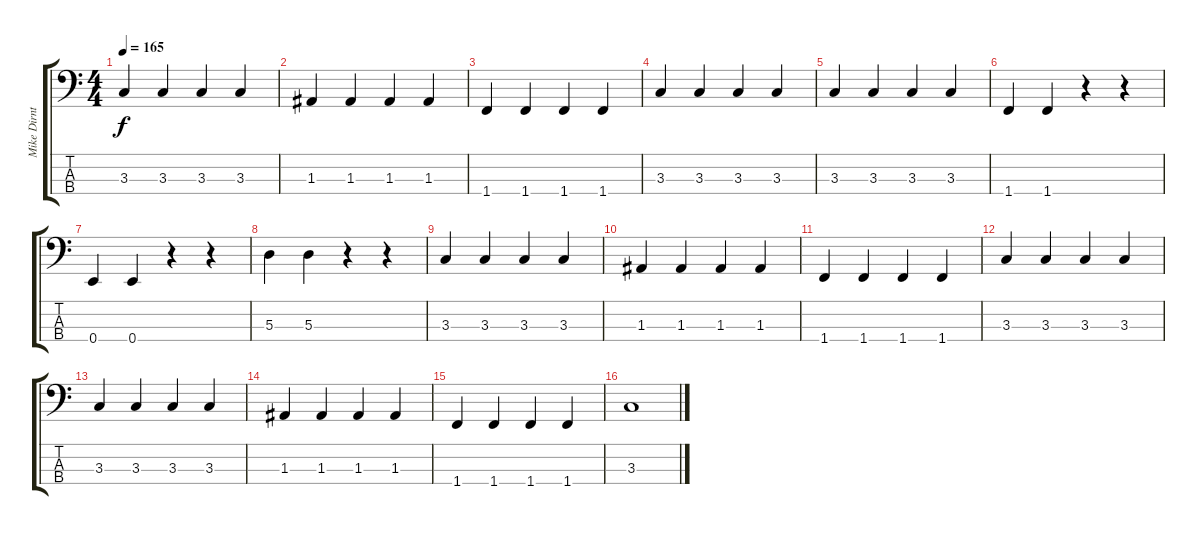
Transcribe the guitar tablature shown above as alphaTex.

\track ("Mike Dirnt - Bass" "Mike Dirnt") {instrument electricbassfinger}
\staff {score tabs}
\tuning (G2 D2 A1 E1) {hide}
\ts (4 4)
\tempo 165
\clef f4
\ks c
3.3.4{dy f} 3.3.4 3.3.4 3.3.4 |
1.3.4 1.3.4 1.3.4 1.3.4 |
1.4.4 1.4.4 1.4.4 1.4.4 |
3.3.4 3.3.4 3.3.4 3.3.4 |
3.3.4 3.3.4 3.3.4 3.3.4 |
1.4.4 1.4.4 r.4 r.4 |
0.4.4 0.4.4 r.4 r.4 |
5.3.4 5.3.4 r.4 r.4 |
3.3.4 3.3.4 3.3.4 3.3.4 |
1.3.4 1.3.4 1.3.4 1.3.4 |
1.4.4 1.4.4 1.4.4 1.4.4 |
3.3.4 3.3.4 3.3.4 3.3.4 |
3.3.4 3.3.4 3.3.4 3.3.4 |
1.3.4 1.3.4 1.3.4 1.3.4 |
1.4.4 1.4.4 1.4.4 1.4.4 |
3.3.1{volume 0}
